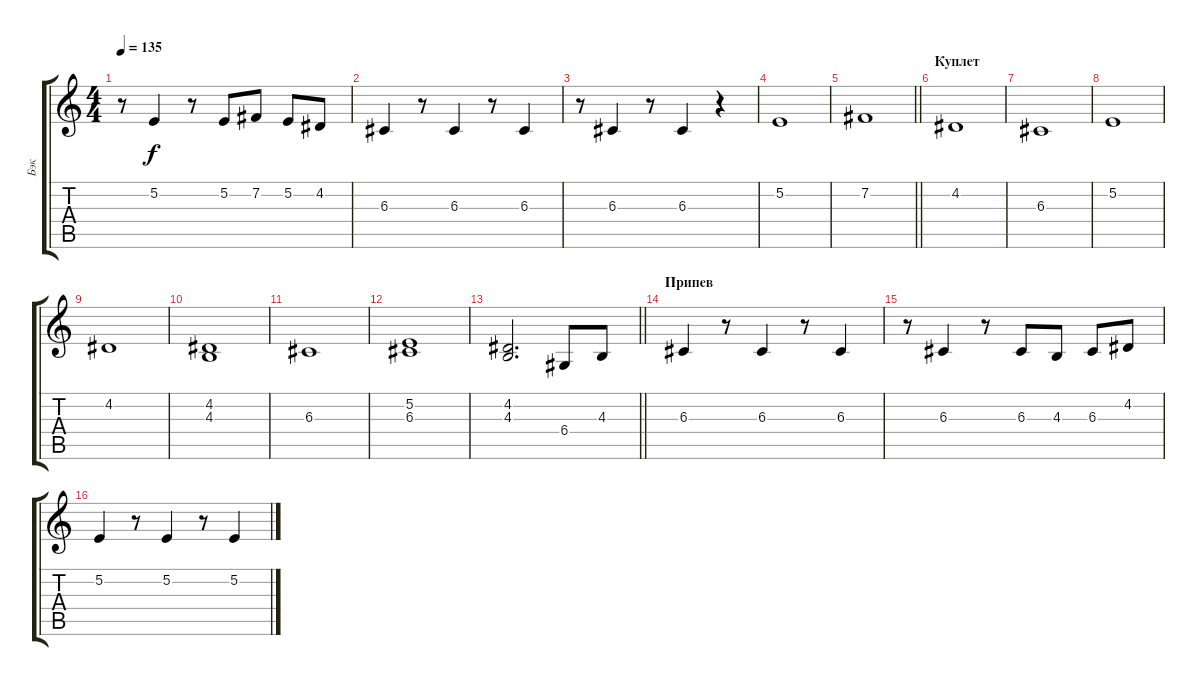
\track ("Бэк" "Бэк") {instrument harmonica}
\staff {score tabs}
\tuning (E4 B3 G3 D3 A2 E2) {hide}
\ts (4 4)
\tempo 135
\clef g2
\ks c
r.8{dy f} 5.2.4 r.8 5.2.8 7.2.8 5.2.8 4.2.8 |
6.3.4 r.8 6.3.4 r.8 6.3.4 |
r.8 6.3.4 r.8 6.3.4 r.4 |
5.2.1 |
\barLineRight lightlight
7.2.1 |
\section ("" "Куплет")
4.2.1 |
6.3.1 |
5.2.1 |
4.2.1 |
(4.2 4.3).1 |
6.3.1 |
(5.2 6.3).1 |
\barLineRight lightlight
(4.2 4.3).2{d} 6.4.8 4.3.8 |
\section ("" "Припев")
6.3.4 r.8 6.3.4 r.8 6.3.4 |
r.8 6.3.4 r.8 6.3.8 4.3.8 6.3.8 4.2.8 |
5.2.4 r.8 5.2.4 r.8 5.2.4
